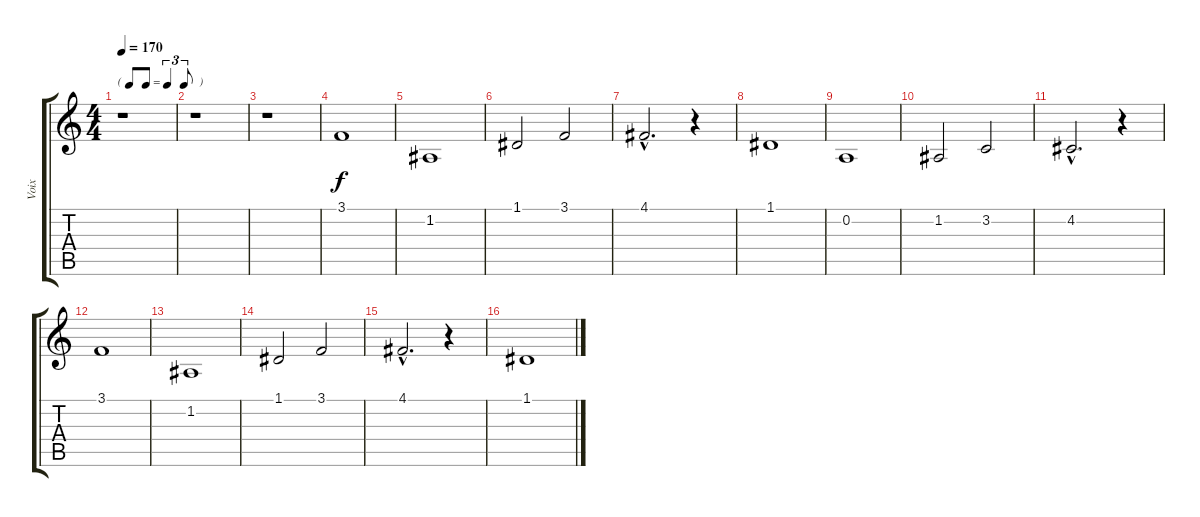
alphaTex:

\track ("Voix" "Voix") {instrument voiceoohs}
\staff {score tabs}
\tuning (D4 A3 F3 C3 G2 D2) {hide}
\ts (4 4)
\tf triplet8th
\tempo 170
\clef g2
\ks c
r.1{dy f} |
r.1 |
r.1 |
3.1.1 |
1.2.1 |
1.1.2 3.1.2 |
4.1{hac}.2{d} r.4 |
1.1.1 |
0.2.1 |
1.2.2 3.2.2 |
4.2{hac}.2{d} r.4 |
3.1.1 |
1.2.1 |
1.1.2 3.1.2 |
4.1{hac}.2{d} r.4 |
1.1.1
